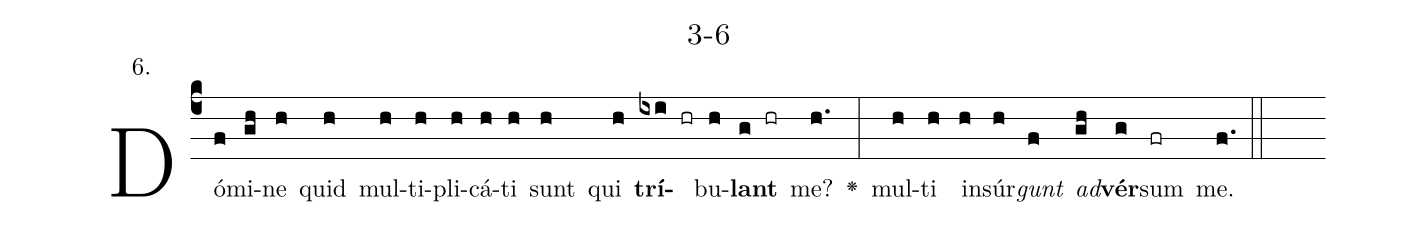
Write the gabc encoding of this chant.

name: 3-6;
annotation: 6.;
%%
(c4)Dó(f)mi(gh)ne(h) quid(h) mul(h)ti(h)pli(h)cá(h)ti(h) sunt(h) qui(h) <b>trí</b>(ixi hr)bu(h)<b>lant</b>(g hr) me?(h.) <v>\greheightstar</v>(:) mul(h)ti(h) in(h)súr(h)<i>gunt</i>(f) <i>ad</i>(gh)<b>vér</b>(g)sum(fr) me.(f.) (::)


%E(h) u(h) o(f) u(gh) a(g) e.(f.) (::)
